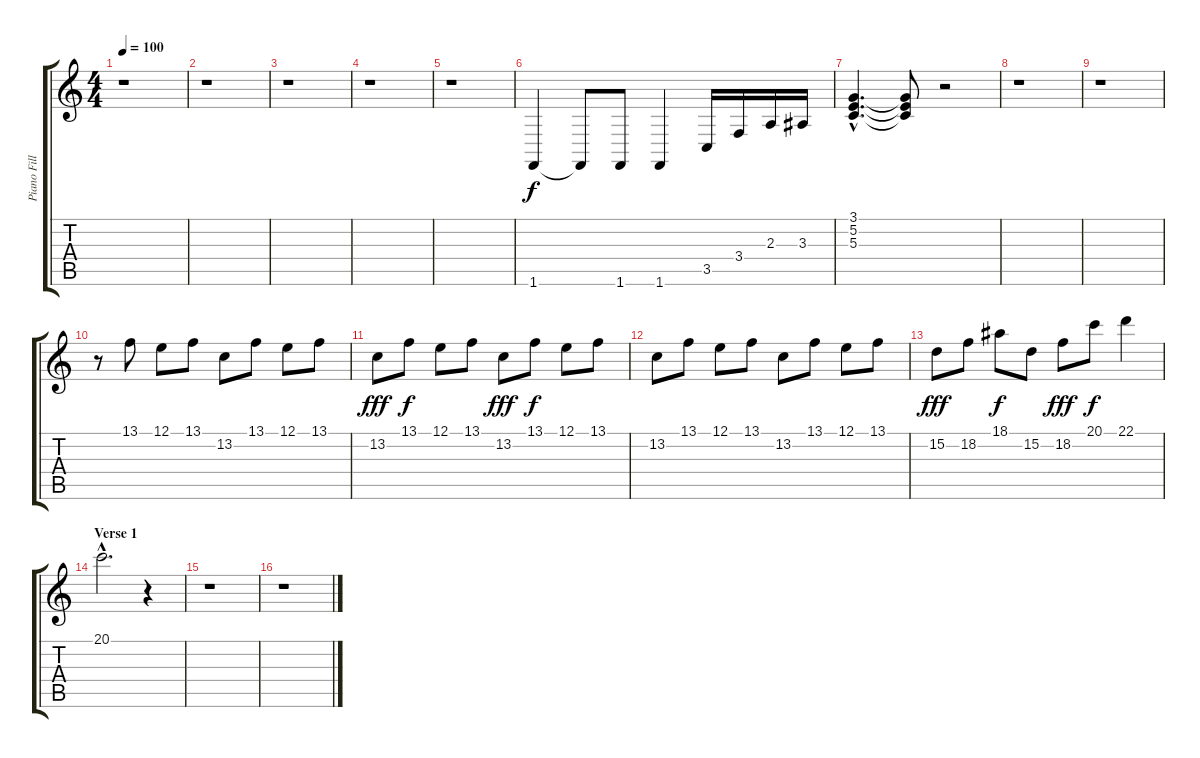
\track ("Piano Fills" "Piano Fill") {instrument brightacousticpiano}
\staff {score tabs}
\tuning (E4 B3 G3 D3 A2 E2) {hide}
\ts (4 4)
\tempo 100
\clef g2
\ks c
r.1{dy ff} |
r.1 |
r.1 |
r.1 |
r.1 |
1.6.4{dy f} 1.6{t}.8 1.6.8 1.6.4 3.5.16 3.4.16 2.3.16 3.3.16 |
(3.1{hac} 5.2{hac} 5.3{hac}).4{d} (3.1{t} 5.2{t} 5.3{t}).8 r.2 |
r.1 |
r.1 |
r.8 13.1.8 12.1.8 13.1.8 13.2.8 13.1.8 12.1.8 13.1.8 |
13.2.8{dy fff} 13.1.8{dy f} 12.1.8 13.1.8 13.2.8{dy fff} 13.1.8{dy f} 12.1.8 13.1.8 |
13.2.8 13.1.8 12.1.8 13.1.8 13.2.8 13.1.8 12.1.8 13.1.8 |
15.2.8{dy fff} 18.2.8 18.1.8{dy f} 15.2.8 18.2.8{dy fff} 20.1.8{dy f} 22.1.4 |
\section ("" "Verse 1")
20.1{hac}.2{d} r.4 |
r.1 |
r.1
